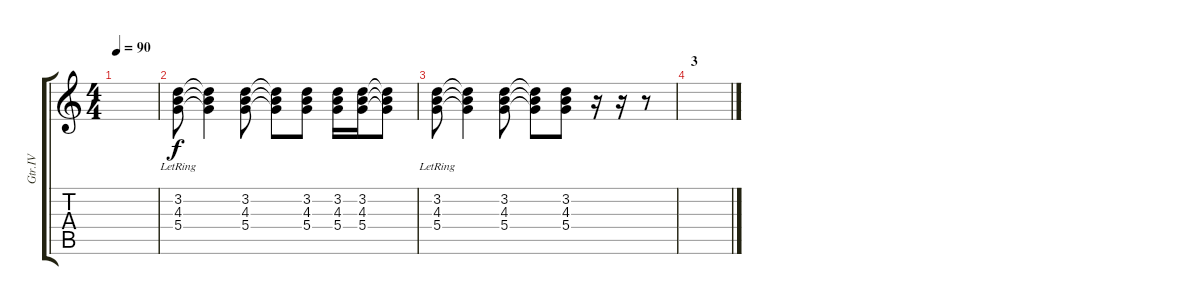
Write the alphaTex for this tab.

\track ("Gtr.IV" "Gtr.IV") {instrument distortionguitar}
\staff {score tabs}
\tuning (E4 B3 G3 D3 A2 E2) {hide}
\ts (4 4)
\tempo 90
\clef g2
\ks c
|
(3.2{lr} 4.3{lr} 5.4{lr}).8 (3.2{t} 4.3{t} 5.4{t}).4 (3.2 4.3 5.4).8 (3.2{t} 4.3{t} 5.4{t}).8 (3.2 4.3 5.4).8 (3.2 4.3 5.4).16 (3.2 4.3 5.4).16 (3.2{t} 4.3{t} 5.4{t}).8 |
(3.2{lr} 4.3{lr} 5.4{lr}).8 (3.2{t} 4.3{t} 5.4{t}).4 (3.2 4.3 5.4).8 (3.2{t} 4.3{t} 5.4{t}).8 (3.2 4.3 5.4).8 r.16 r.16 r.8 |
\section ("" "3")
